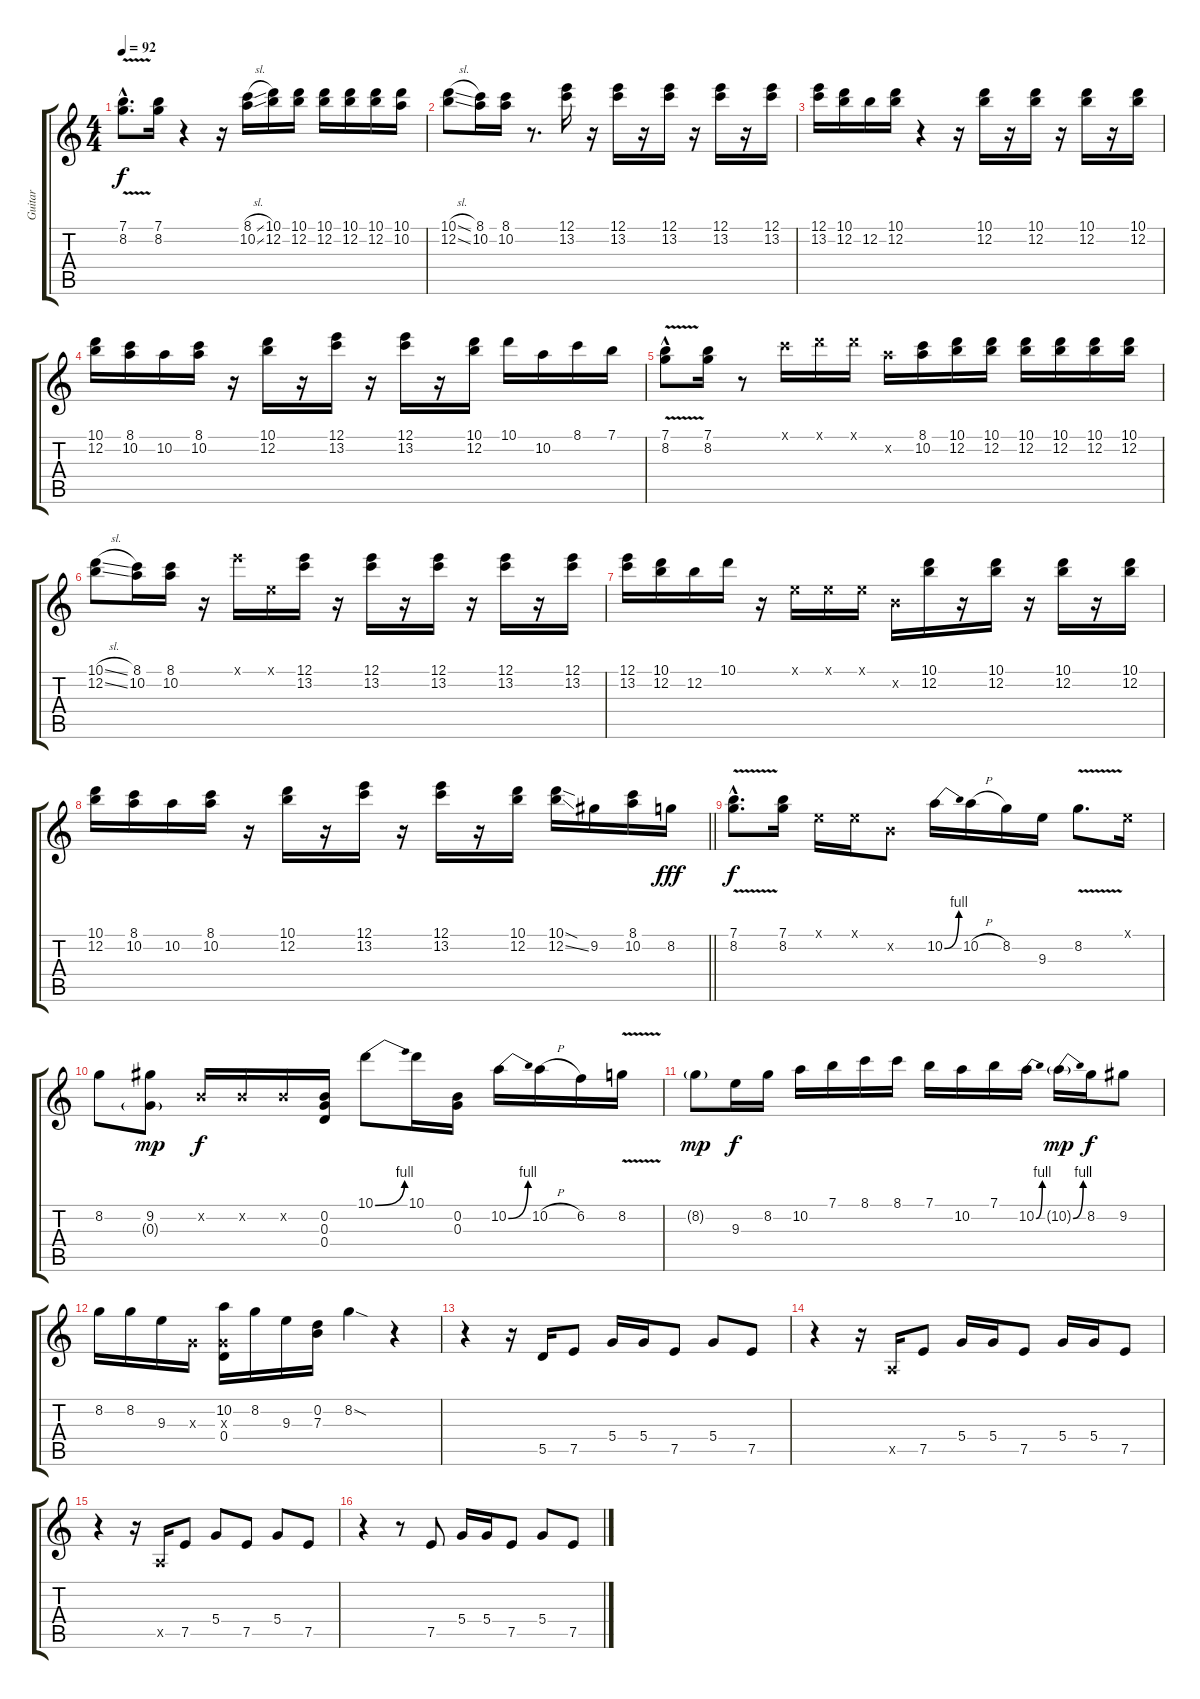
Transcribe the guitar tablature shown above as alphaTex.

\track ("Guitar" "Guitar") {instrument electricguitarclean}
\staff {score tabs}
\tuning (E4 B3 G3 D3 A2 E2) {hide}
\ts (4 4)
\tempo 92
\clef g2
\ks c
(7.1{v hac} 8.2{v hac}).8{d dy f instrument electricguitarclean} (7.1 8.2).16 r.4 r.16 (8.1{sl} 10.2{ss}).16 (10.1 12.2).16 (10.1 12.2).16 (10.1 12.2).16 (10.1 12.2).16 (10.1 12.2).16 (10.1 10.2).16 |
(10.1{sl} 12.2{ss}).8 (8.1 10.2).16 (8.1 10.2).16 r.8{d} (12.1 13.2).16 r.16 (12.1 13.2).16 r.16 (12.1 13.2).16 r.16 (12.1 13.2).16 r.16 (12.1 13.2).16 |
(12.1 13.2).16 (10.1 12.2).16 12.2.16 (10.1 12.2).16 r.4 r.16 (10.1 12.2).16 r.16 (10.1 12.2).16 r.16 (10.1 12.2).16 r.16 (10.1 12.2).16 |
(10.1 12.2).16 (8.1 10.2).16 10.2.16 (8.1 10.2).16 r.16 (10.1 12.2).16 r.16 (12.1 13.2).16 r.16 (12.1 13.2).16 r.16 (10.1 12.2).16 10.1.16 10.2.16 8.1.16 7.1.16 |
(7.1{v hac} 8.2{v hac}).8 (7.1 8.2).16 r.8 8.1{x}.16 10.1{x}.16 10.1{x}.16 10.2{x}.16 (8.1 10.2).16 (10.1 12.2).16 (10.1 12.2).16 (10.1 12.2).16 (10.1 12.2).16 (10.1 12.2).16 (10.1 12.2).16 |
(10.1{sl} 12.2{ss}).8 (8.1 10.2).16 (8.1 10.2).16 r.16 12.1{x}.16 0.1{x}.16 (12.1 13.2).16 r.16 (12.1 13.2).16 r.16 (12.1 13.2).16 r.16 (12.1 13.2).16 r.16 (12.1 13.2).16 |
(12.1 13.2).16 (10.1 12.2).16 12.2.16 10.1.16 r.16 0.1{x}.16 0.1{x}.16 0.1{x}.16 0.2{x}.16 (10.1 12.2).16 r.16 (10.1 12.2).16 r.16 (10.1 12.2).16 r.16 (10.1 12.2).16 |
\barLineRight lightlight
(10.1 12.2).16 (8.1 10.2).16 10.2.16 (8.1 10.2).16 r.16 (10.1 12.2).16 r.16 (12.1 13.2).16 r.16 (12.1 13.2).16 r.16 (10.1 12.2).16 (10.1{sod} 12.2{ss}).16 9.2.16 (8.1 10.2).16 8.2.16{dy fff} |
(7.1{v hac} 8.2{hac}).8{d dy f} (7.1 8.2).16 0.1{x}.16 0.1{x}.16 0.2{x}.8 10.2{be (bend 0 0 60 4)}.16 10.2{h}.16 8.2.16 9.3.16 8.2{v}.8{d} 0.1{x}.16 |
8.2.8 (9.2 0.3{g}).8{dy mp} 0.2{x}.16{dy f} 0.2{x}.16 0.2{x}.16 (0.2 0.3 0.4).16 10.1{be (bend 0 0 60 4)}.8 10.1.16 (0.2 0.3).16 10.2{be (bend 0 0 60 4)}.16 10.2{h}.16 6.2.16 8.2{v}.16 |
8.2{g}.8{dy mp} 9.3.16{dy f} 8.2.16 10.2.16 7.1.16 8.1.16 8.1.16 7.1.16 10.2.16 7.1.16 10.2{be (bend 0 0 60 4)}.16 10.2{be (bend 0 0 60 4) g}.16{dy mp} 8.2.16{dy f} 9.2.8 |
8.2.16 8.2.16 9.3.16 0.3{x}.16 (10.2 0.3{x} 0.4).16 8.2.16 9.3.16 (0.2 7.3).16 8.2{sod}.4 r.4 |
r.4 r.16 5.5.16{instrument electricguitarmuted} 7.5.8 5.4.16 5.4.16 7.5.8 5.4.8 7.5.8 |
r.4 r.16 0.5{x}.16 7.5.8 5.4.16 5.4.16 7.5.8 5.4.16 5.4.16 7.5.8 |
r.4 r.16 0.5{x}.16 7.5.8 5.4.8 7.5.8 5.4.8 7.5.8 |
r.4 r.8 7.5.8 5.4.16 5.4.16 7.5.8 5.4.8 7.5.8
